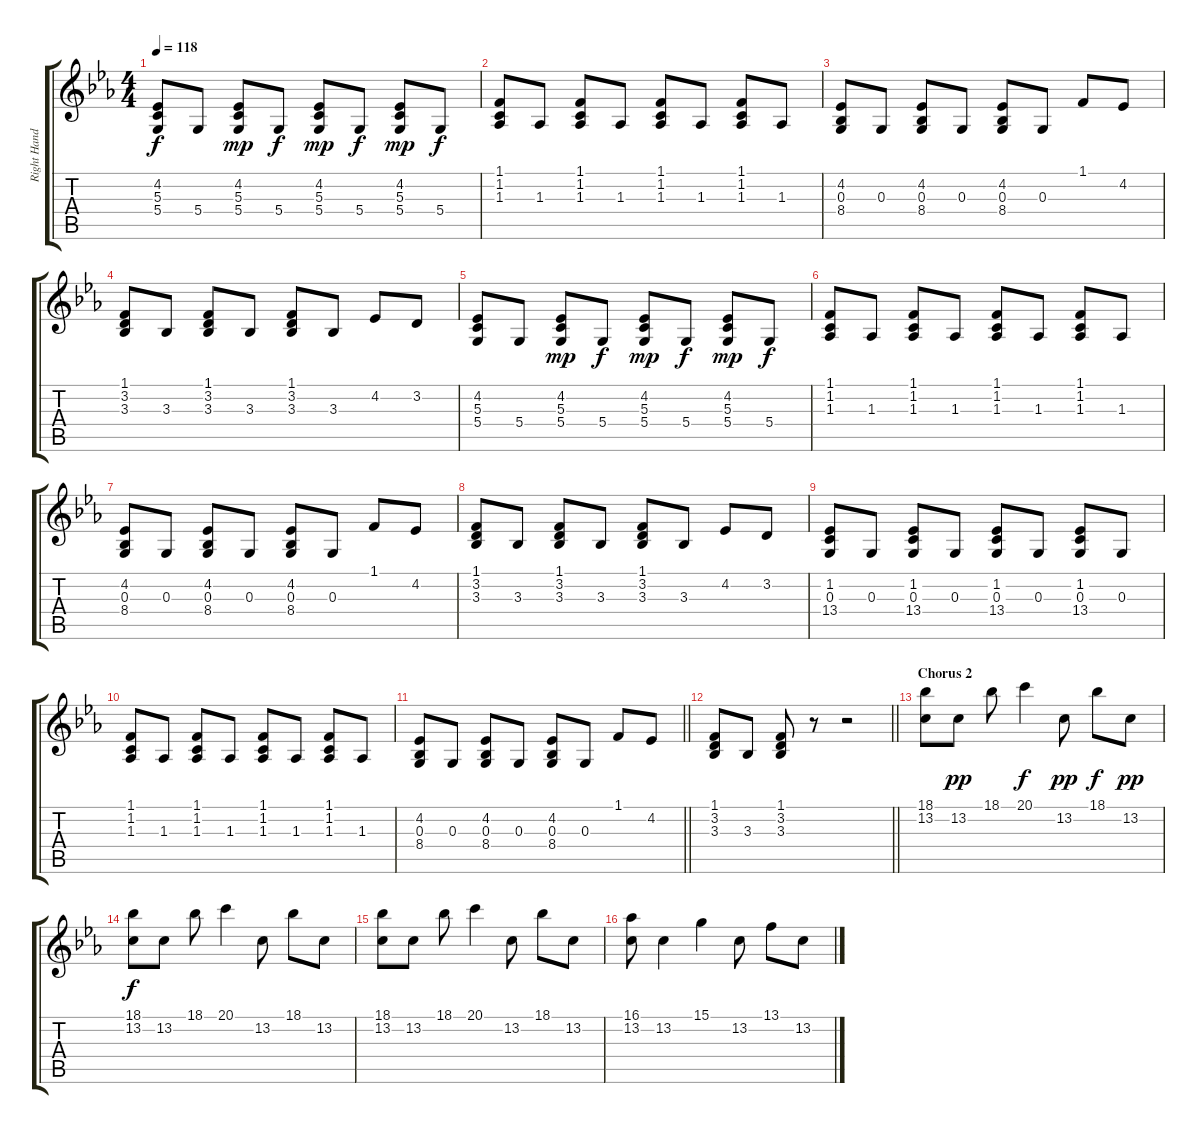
\track ("Right Hand" "Right Hand") {instrument electricgrandpiano}
\staff {score tabs}
\tuning (E4 B3 G3 D3 A2 E2) {hide}
\ts (4 4)
\tempo 118
\clef g2
\ks eb
(4.2 5.3 5.4).8{dy f} 5.4.8 (4.2 5.3 5.4).8{dy mp} 5.4.8{dy f} (4.2 5.3 5.4).8{dy mp} 5.4.8{dy f} (4.2 5.3 5.4).8{dy mp} 5.4.8{dy f} |
(1.1 1.2 1.3).8 1.3.8 (1.1 1.2 1.3).8 1.3.8 (1.1 1.2 1.3).8 1.3.8 (1.1 1.2 1.3).8 1.3.8 |
(4.2 0.3 8.4).8 0.3.8 (4.2 0.3 8.4).8 0.3.8 (4.2 0.3 8.4).8 0.3.8 1.1.8 4.2.8 |
(1.1 3.2 3.3).8 3.3.8 (1.1 3.2 3.3).8 3.3.8 (1.1 3.2 3.3).8 3.3.8 4.2.8 3.2.8 |
(4.2 5.3 5.4).8 5.4.8 (4.2 5.3 5.4).8{dy mp} 5.4.8{dy f} (4.2 5.3 5.4).8{dy mp} 5.4.8{dy f} (4.2 5.3 5.4).8{dy mp} 5.4.8{dy f} |
(1.1 1.2 1.3).8 1.3.8 (1.1 1.2 1.3).8 1.3.8 (1.1 1.2 1.3).8 1.3.8 (1.1 1.2 1.3).8 1.3.8 |
(4.2 0.3 8.4).8 0.3.8 (4.2 0.3 8.4).8 0.3.8 (4.2 0.3 8.4).8 0.3.8 1.1.8 4.2.8 |
(1.1 3.2 3.3).8 3.3.8 (1.1 3.2 3.3).8 3.3.8 (1.1 3.2 3.3).8 3.3.8 4.2.8 3.2.8 |
(1.2 0.3 13.4).8 0.3.8 (1.2 0.3 13.4).8 0.3.8 (1.2 0.3 13.4).8 0.3.8 (1.2 0.3 13.4).8 0.3.8 |
(1.1 1.2 1.3).8 1.3.8 (1.1 1.2 1.3).8 1.3.8 (1.1 1.2 1.3).8 1.3.8 (1.1 1.2 1.3).8 1.3.8 |
\barLineRight lightlight
(4.2 0.3 8.4).8 0.3.8 (4.2 0.3 8.4).8 0.3.8 (4.2 0.3 8.4).8 0.3.8 1.1.8 4.2.8 |
\barLineRight lightlight
(1.1 3.2 3.3).8 3.3.8 (1.1 3.2 3.3).8 r.8 r.2 |
\section ("" "Chorus 2")
(18.1 13.2).8 13.2.8{dy pp} 18.1.8 20.1.4{dy f} 13.2.8{dy pp} 18.1.8{dy f} 13.2.8{dy pp} |
(18.1 13.2).8{dy f} 13.2.8 18.1.8 20.1.4 13.2.8 18.1.8 13.2.8 |
(18.1 13.2).8 13.2.8 18.1.8 20.1.4 13.2.8 18.1.8 13.2.8 |
(16.1 13.2).8 13.2.4 15.1.4 13.2.8 13.1.8 13.2.8
